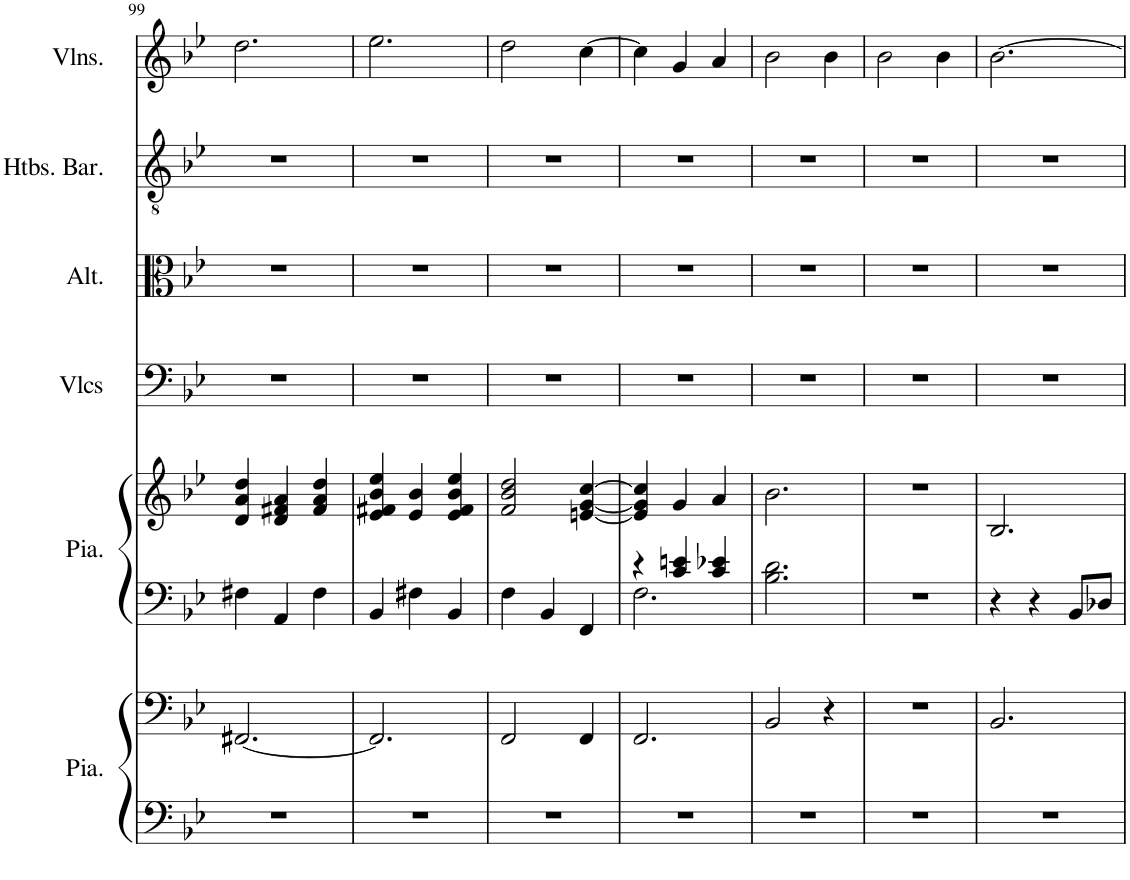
**kern	**kern	**kern	**kern	**kern	**kern	**kern	**kern
*part6	*part6	*part5	*part5	*part4	*part3	*part2	*part1
*staff8	*staff7	*staff6	*staff5	*staff4	*staff3	*staff2	*staff1
*I"Piano, Pedals	*	*I"Piano, Organ	*	*I"Violoncelles, Bass	*I"Altos, Tenor	*I"Hautbois Baryton, Alto	*I"Violons, Soprano
*I'Pia.	*	*I'Pia.	*	*I'Vlcs	*I'Alt.	*I'Htbs. Bar.	*I'Vlns.
!!LO:PB:g=z
*clefF4	*clefF4	*clefF4	*clefG2	*clefF4	*clefC3	*clefGv2	*clefG2
*k[b-e-]	*k[b-e-]	*k[b-e-]	*k[b-e-]	*k[b-e-]	*k[b-e-]	*k[b-e-]	*k[b-e-]
*M3/4	*M3/4	*M3/4	*M3/4	*M3/4	*M3/4	*M3/4	*M3/4
=99	=99	=99	=99	=99	=99	=99	=99
2.r	[2.FF#X/	4F#X\	4d/ 4a/ 4dd/	2.r	2.r	2.r	2.dd\
.	.	4AA/	4d/ 4f#X/ 4a/	.	.	.	.
.	.	4F#\	4f#/ 4a/ 4dd/	.	.	.	.
=100	=100	=100	=100	=100	=100	=100	=100
2.r	2.FF#/]	4BB-/	4e-/ 4f#X/ 4b-/ 4ee-/	2.r	2.r	2.r	2.ee-\
.	.	4F#X\	4e-/ 4b-/	.	.	.	.
.	.	4BB-/	4e-/ 4f#/ 4b-/ 4ee-/	.	.	.	.
=101	=101	=101	=101	=101	=101	=101	=101
2.r	2FF/	4F\	2f/ 2b-/ 2dd/	2.r	2.r	2.r	2dd\
.	.	4BB-/	.	.	.	.	.
.	4FF/	4FF/	[4en/ [4g/ [4cc/	.	.	.	[4cc\
=102	=102	=102	=102	=102	=102	=102	=102
*	*	*^	*	*	*	*	*
2.r	2.FF/	4r	2.F\	4e/] 4g/] 4cc/]	2.r	2.r	2.r	4cc\]
.	.	4c/ 4en/	.	4g/	.	.	.	4g/
.	.	4c/ 4e-X/	.	4a/	.	.	.	4a/
*	*	*v	*v	*	*	*	*	*
=103	=103	=103	=103	=103	=103	=103	=103
2.r	2BB-/	2.B-\ 2.d\	2.b-\	2.r	2.r	2.r	2b-\
.	4r	.	.	.	.	.	4b-\
=104	=104	=104	=104	=104	=104	=104	=104
2.r	2.r	2.r	2.r	2.r	2.r	2.r	2b-\
.	.	.	.	.	.	.	4b-\
=105	=105	=105	=105	=105	=105	=105	=105
2.r	2.BB-/	4r	2.B-/	2.r	2.r	2.r	[2.b-\
.	.	4r	.	.	.	.	.
.	.	8BB-/L	.	.	.	.	.
.	.	8D-X/J	.	.	.	.	.
=	=	=	=	=	=	=	=
*-	*-	*-	*-	*-	*-	*-	*-
